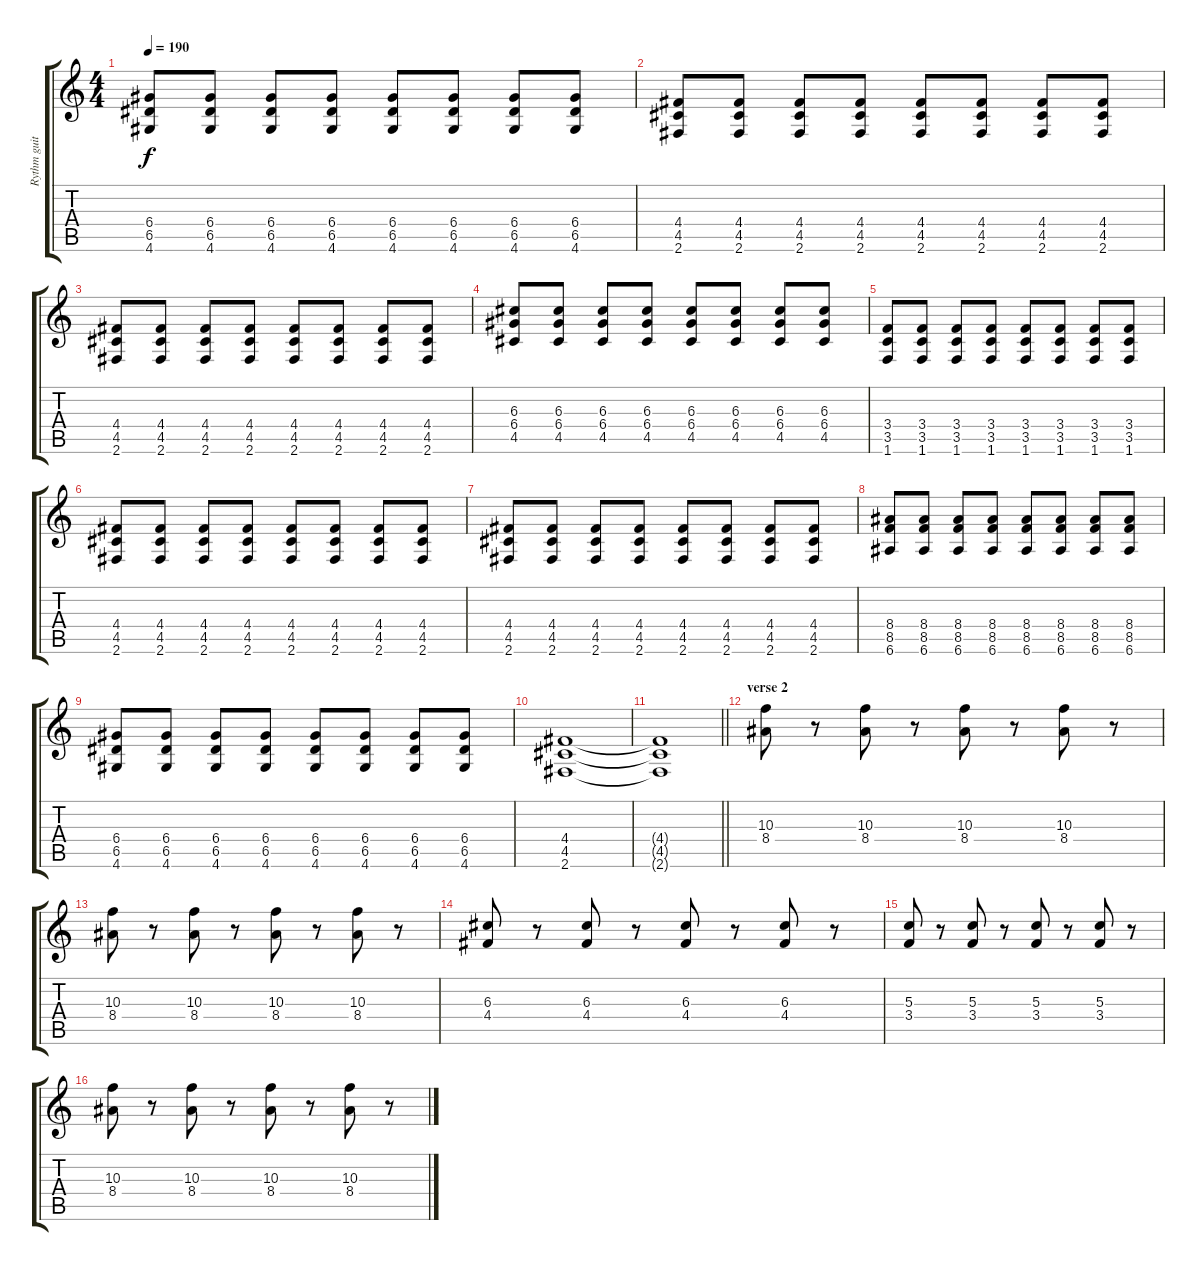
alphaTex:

\track ("Rythm guitar" "Rythm guit") {instrument distortionguitar}
\staff {score tabs}
\tuning (E4 B3 G3 D3 A2 E2) {hide}
\ts (4 4)
\tempo 190
\clef g2
\ks c
(6.4 6.5 4.6).8{dy f} (6.4 6.5 4.6).8 (6.4 6.5 4.6).8 (6.4 6.5 4.6).8 (6.4 6.5 4.6).8 (6.4 6.5 4.6).8 (6.4 6.5 4.6).8 (6.4 6.5 4.6).8 |
(4.4 4.5 2.6).8 (4.4 4.5 2.6).8 (4.4 4.5 2.6).8 (4.4 4.5 2.6).8 (4.4 4.5 2.6).8 (4.4 4.5 2.6).8 (4.4 4.5 2.6).8 (4.4 4.5 2.6).8 |
(4.4 4.5 2.6).8 (4.4 4.5 2.6).8 (4.4 4.5 2.6).8 (4.4 4.5 2.6).8 (4.4 4.5 2.6).8 (4.4 4.5 2.6).8 (4.4 4.5 2.6).8 (4.4 4.5 2.6).8 |
(6.3 6.4 4.5).8 (6.3 6.4 4.5).8 (6.3 6.4 4.5).8 (6.3 6.4 4.5).8 (6.3 6.4 4.5).8 (6.3 6.4 4.5).8 (6.3 6.4 4.5).8 (6.3 6.4 4.5).8 |
(3.4 3.5 1.6).8 (3.4 3.5 1.6).8 (3.4 3.5 1.6).8 (3.4 3.5 1.6).8 (3.4 3.5 1.6).8 (3.4 3.5 1.6).8 (3.4 3.5 1.6).8 (3.4 3.5 1.6).8 |
(4.4 4.5 2.6).8 (4.4 4.5 2.6).8 (4.4 4.5 2.6).8 (4.4 4.5 2.6).8 (4.4 4.5 2.6).8 (4.4 4.5 2.6).8 (4.4 4.5 2.6).8 (4.4 4.5 2.6).8 |
(4.4 4.5 2.6).8 (4.4 4.5 2.6).8 (4.4 4.5 2.6).8 (4.4 4.5 2.6).8 (4.4 4.5 2.6).8 (4.4 4.5 2.6).8 (4.4 4.5 2.6).8 (4.4 4.5 2.6).8 |
(8.4 8.5 6.6).8 (8.4 8.5 6.6).8 (8.4 8.5 6.6).8 (8.4 8.5 6.6).8 (8.4 8.5 6.6).8 (8.4 8.5 6.6).8 (8.4 8.5 6.6).8 (8.4 8.5 6.6).8 |
(6.4 6.5 4.6).8 (6.4 6.5 4.6).8 (6.4 6.5 4.6).8 (6.4 6.5 4.6).8 (6.4 6.5 4.6).8 (6.4 6.5 4.6).8 (6.4 6.5 4.6).8 (6.4 6.5 4.6).8 |
(4.4 4.5 2.6).1 |
\barLineRight lightlight
(4.4{t} 4.5{t} 2.6{t}).1 |
\section ("" "verse 2")
(10.3 8.4).8 r.8 (10.3 8.4).8 r.8 (10.3 8.4).8 r.8 (10.3 8.4).8 r.8 |
(10.3 8.4).8 r.8 (10.3 8.4).8 r.8 (10.3 8.4).8 r.8 (10.3 8.4).8 r.8 |
(6.3 4.4).8 r.8 (6.3 4.4).8 r.8 (6.3 4.4).8 r.8 (6.3 4.4).8 r.8 |
(5.3 3.4).8 r.8 (5.3 3.4).8 r.8 (5.3 3.4).8 r.8 (5.3 3.4).8 r.8 |
(10.3 8.4).8 r.8 (10.3 8.4).8 r.8 (10.3 8.4).8 r.8 (10.3 8.4).8 r.8
